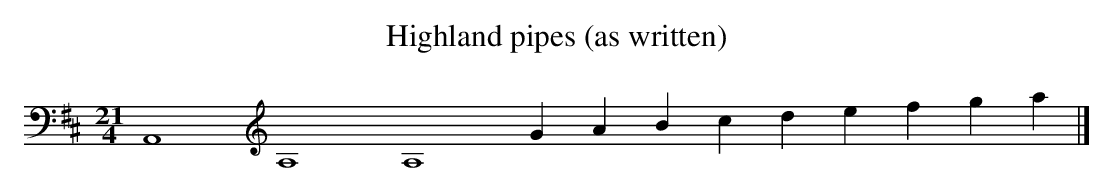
X:1
T:Highland pipes (as written)
M:21/4
L:1/4
K:AMix
A,,4 A,4 A,4 GABc defg a|]

Written Highland pipe music usually omits any key signature - the two
sharps are taken as read.  Older sources may put the two sharps in
explicitly.  Some sources may even use three sharps; in that case, just
ignore the sharp on the G.  David Glen's books from the nineteenth century
used the ingenious trick of giving the key signature as a pianist or
fiddler would play the tune - tunes in his collections have signatures
ranging from zero to three sharps, all of which a piper would ignore.

Border pipes have a similar conical-bore chanter to Highland pipes and
use a similar scale.  Some older smallpipes, with a parallel-bore chanter,
used a shifted scale with the tonal centre at the bottom of the range and
providing one or two higher notes; in A major, ABcdefgab, or G major,
GABcdefga.  They are less standardized than Highland or Border pipes and
some old examples have even had their chanter fingerholes recut to alter
their basic mode.  This is a typical Border pipe tune for a mixolydian
chanter with the extended range, GABcdefga:
